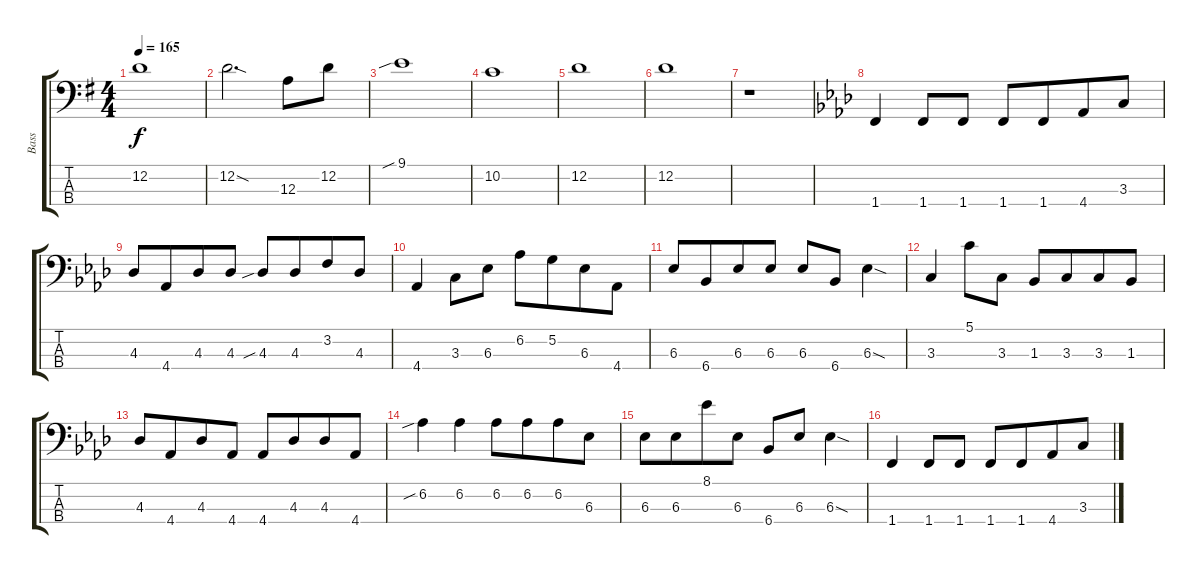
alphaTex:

\track ("Bass" "Bass") {instrument electricbassfinger}
\staff {score tabs}
\tuning (G2 D2 A1 E1) {hide}
\ts (4 4)
\tempo 165
\clef f4
\ks g
12.2.1{dy f} |
12.2{sod}.2{d} 12.3.8 12.2.8 |
9.1{sib}.1 |
10.2.1 |
12.2.1 |
12.2.1 |
r.1 |
\ks ab
1.4.4 1.4.8 1.4.8 1.4.8 1.4.8{beam merge} 4.4.8 3.3.8 |
4.3.8 4.4.8{beam merge} 4.3.8 4.3.8 4.3{sib}.8{beam Up} 4.3.8{beam Up beam merge} 3.2.8{beam Up} 4.3.8{beam Up} |
4.4.4 3.3.8 6.3.8 6.2.8 5.2.8{beam merge} 6.3.8 4.4.8 |
6.3.8{beam Up} 6.4.8{beam Up beam merge} 6.3.8{beam Up} 6.3.8{beam Up} 6.3.8{beam Up} 6.4.8{beam Up} 6.3{sod}.4 |
3.3.4 5.1.8 3.3.8 1.3.8 3.3.8{beam merge} 3.3.8 1.3.8 |
4.3.8{beam Up} 4.4.8{beam Up beam merge} 4.3.8{beam Up} 4.4.8{beam Up} 4.4.8{beam Up} 4.3.8{beam Up beam merge} 4.3.8{beam Up} 4.4.8{beam Up} |
6.2{sib}.4 6.2.4 6.2.8 6.2.8{beam merge} 6.2.8 6.3.8 |
6.3.8 6.3.8{beam merge} 8.1.8 6.3.8 6.4.8{beam Up} 6.3.8{beam Up} 6.3{sod}.4 |
1.4.4 1.4.8 1.4.8 1.4.8 1.4.8{beam merge} 4.4.8 3.3.8
